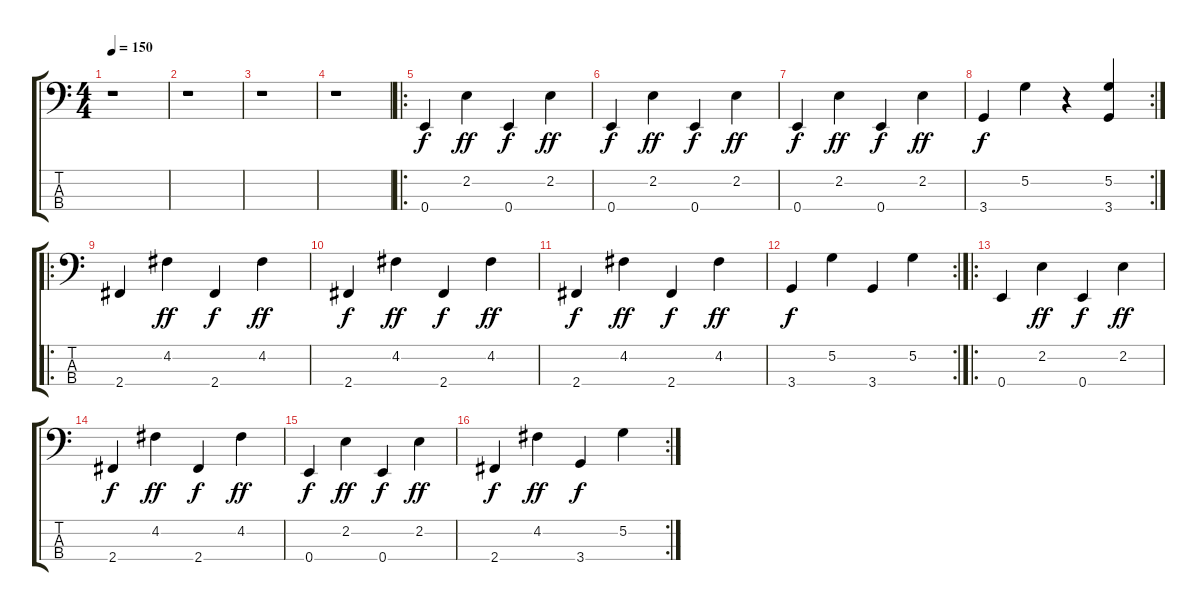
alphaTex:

\track "" {instrument slapbass1}
\staff {score tabs}
\tuning (G2 D2 A1 E1) {hide}
\ts (4 4)
\tempo 150
\clef f4
\ks c
r.1{dy f instrument slapbass1} |
r.1 |
r.1 |
r.1 |
\ro
0.4.4 2.2.4{dy ff} 0.4.4{dy f} 2.2.4{dy ff} |
0.4.4{dy f} 2.2.4{dy ff} 0.4.4{dy f} 2.2.4{dy ff} |
0.4.4{dy f} 2.2.4{dy ff} 0.4.4{dy f} 2.2.4{dy ff} |
\rc 2
3.4.4{dy f} 5.2.4 r.4 (5.2 3.4).4 |
\ro
2.4.4 4.2.4{dy ff} 2.4.4{dy f} 4.2.4{dy ff} |
2.4.4{dy f} 4.2.4{dy ff} 2.4.4{dy f} 4.2.4{dy ff} |
2.4.4{dy f} 4.2.4{dy ff} 2.4.4{dy f} 4.2.4{dy ff} |
\rc 2
3.4.4{dy f} 5.2.4 3.4.4 5.2.4 |
\ro
0.4.4 2.2.4{dy ff} 0.4.4{dy f} 2.2.4{dy ff} |
2.4.4{dy f} 4.2.4{dy ff} 2.4.4{dy f} 4.2.4{dy ff} |
0.4.4{dy f} 2.2.4{dy ff} 0.4.4{dy f} 2.2.4{dy ff} |
\rc 2
2.4.4{dy f} 4.2.4{dy ff} 3.4.4{dy f} 5.2.4
